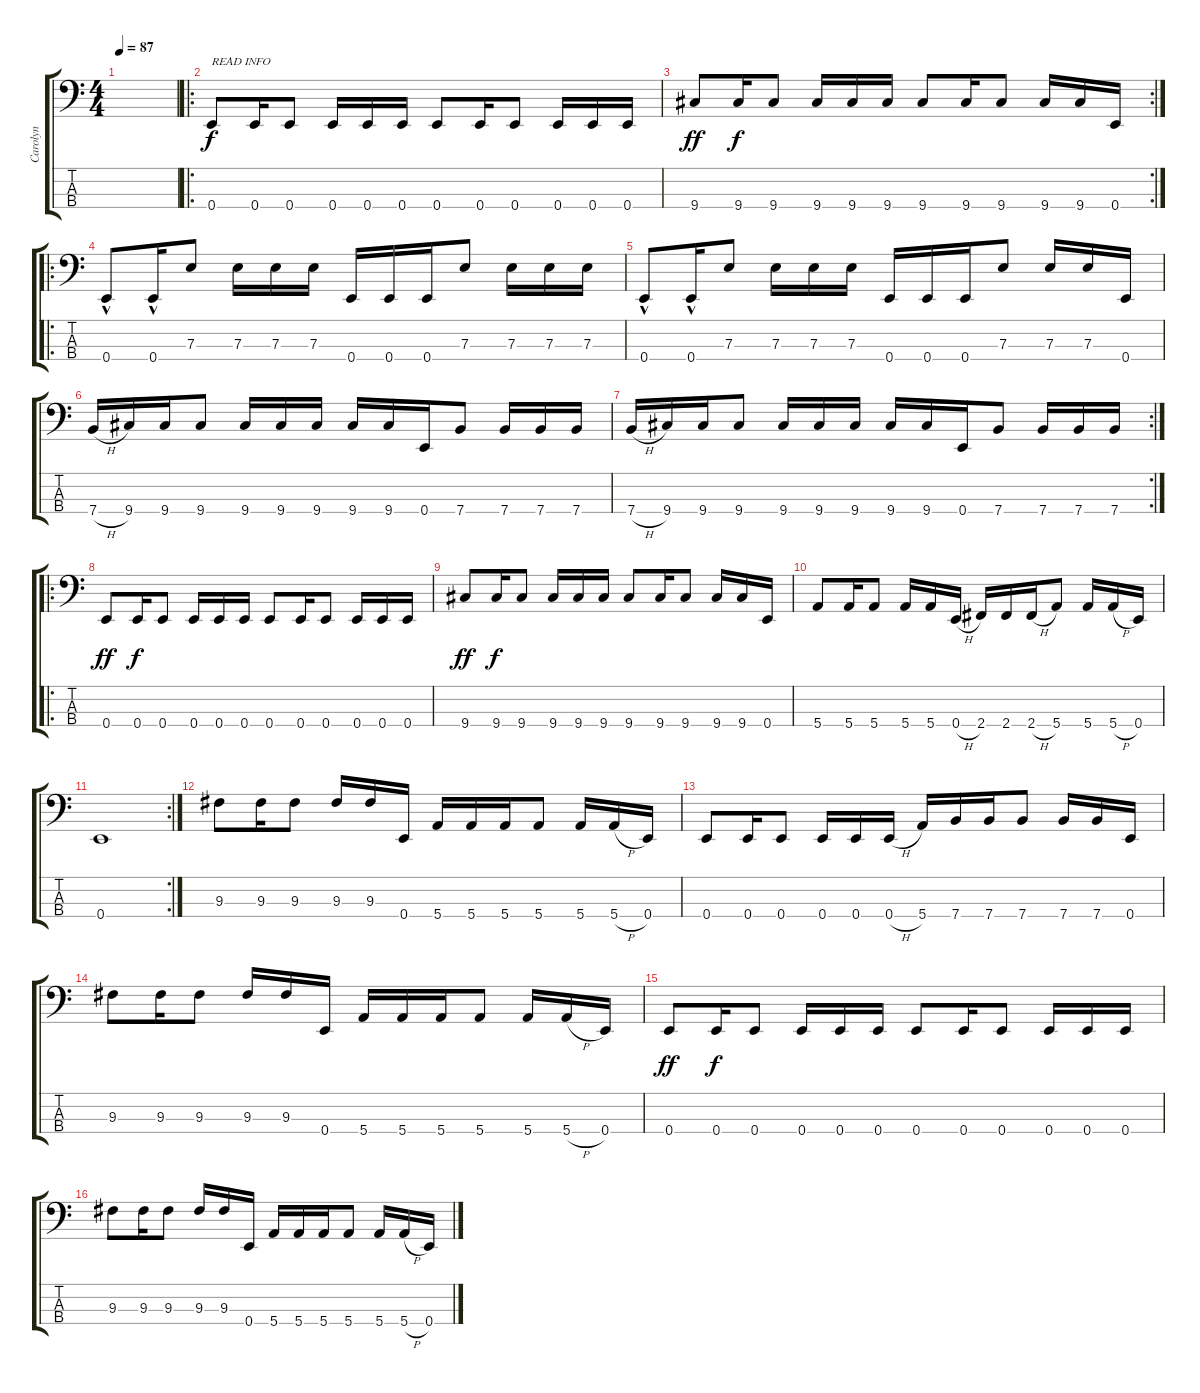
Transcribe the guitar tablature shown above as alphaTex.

\track ("Carolyn" "Carolyn") {instrument electricbasspick}
\staff {score tabs}
\tuning (G2 D2 A1 E1) {hide}
\ts (4 4)
\tempo 87
\clef f4
\ks c
|
\ro
0.4.8{txt "READ INFO"} 0.4.16{dy f} 0.4.8 0.4.16 0.4.16 0.4.16 0.4.8 0.4.16 0.4.8 0.4.16 0.4.16 0.4.16 |
\rc 2
9.4.8{dy ff} 9.4.16{dy f} 9.4.8 9.4.16 9.4.16 9.4.16 9.4.8 9.4.16 9.4.8 9.4.16 9.4.16 0.4.16 |
\ro
0.4{hac}.8 0.4{hac}.16 7.3.8 7.3.16 7.3.16 7.3.16 0.4.16 0.4.16 0.4.16 7.3.8 7.3.16 7.3.16 7.3.16 |
0.4{hac}.8 0.4{hac}.16 7.3.8 7.3.16 7.3.16 7.3.16 0.4.16 0.4.16 0.4.16 7.3.8 7.3.16 7.3.16 0.4.16 |
7.4{h}.16 9.4.16 9.4.16 9.4.8 9.4.16 9.4.16 9.4.16 9.4.16 9.4.16 0.4.16 7.4.8 7.4.16 7.4.16 7.4.16 |
\rc 2
7.4{h}.16 9.4.16 9.4.16 9.4.8 9.4.16 9.4.16 9.4.16 9.4.16 9.4.16 0.4.16 7.4.8 7.4.16 7.4.16 7.4.16 |
\ro
0.4.8{dy ff} 0.4.16{dy f} 0.4.8 0.4.16 0.4.16 0.4.16 0.4.8 0.4.16 0.4.8 0.4.16 0.4.16 0.4.16 |
9.4.8{dy ff} 9.4.16{dy f} 9.4.8 9.4.16 9.4.16 9.4.16 9.4.8 9.4.16 9.4.8 9.4.16 9.4.16 0.4.16 |
5.4.8 5.4.16 5.4.8 5.4.16 5.4.16 0.4{h}.16 2.4.16 2.4.16 2.4{h}.16 5.4.8 5.4.16 5.4{h}.16 0.4.16 |
\rc 2
0.4.1 |
9.3.8 9.3.16 9.3.8 9.3.16 9.3.16 0.4.16 5.4.16 5.4.16 5.4.16 5.4.8 5.4.16 5.4{h}.16 0.4.16 |
0.4.8 0.4.16 0.4.8 0.4.16 0.4.16 0.4{h}.16 5.4.16 7.4.16 7.4.16 7.4.8 7.4.16 7.4.16 0.4.16 |
9.3.8 9.3.16 9.3.8 9.3.16 9.3.16 0.4.16 5.4.16 5.4.16 5.4.16 5.4.8 5.4.16 5.4{h}.16 0.4.16 |
0.4.8{dy ff} 0.4.16{dy f} 0.4.8 0.4.16 0.4.16 0.4.16 0.4.8 0.4.16 0.4.8 0.4.16 0.4.16 0.4.16 |
9.3.8 9.3.16 9.3.8 9.3.16 9.3.16 0.4.16 5.4.16 5.4.16 5.4.16 5.4.8 5.4.16 5.4{h}.16 0.4.16
